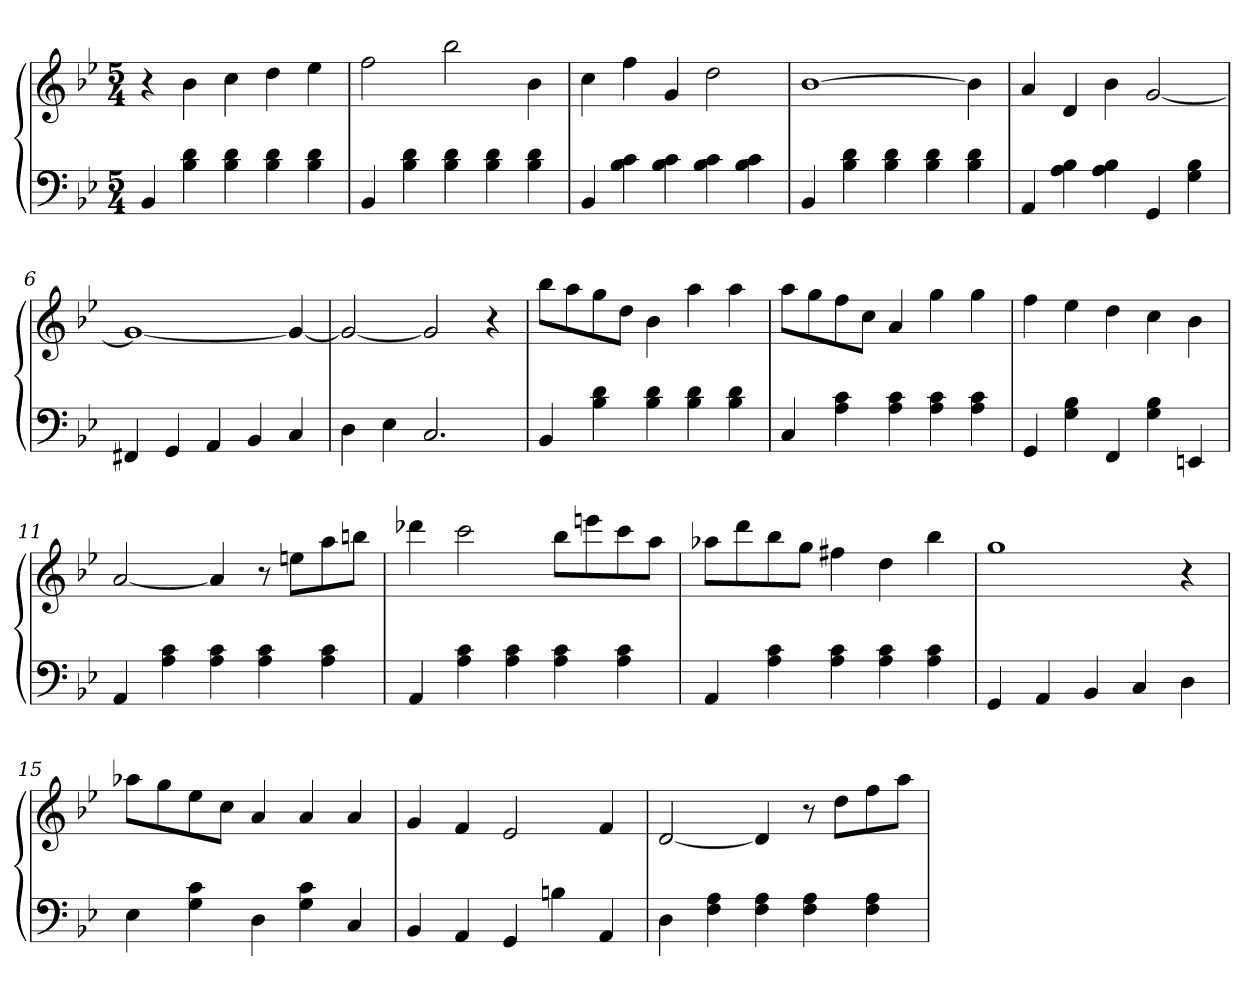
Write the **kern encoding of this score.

**kern	**kern
*part1	*part1
*staff2	*staff1
*clefF4	*clefG2
*k[b-e-]	*k[b-e-]
*B-:	*B-:
*M5/4	*M5/4
=1	=1
4BB-/	4r
4B-\ 4d\	4b-\
4B-\ 4d\	4cc\
4B-\ 4d\	4dd\
4B-\ 4d\	4ee-\
=2	=2
4BB-/	2ff\
4B-\ 4d\	.
4B-\ 4d\	2bb-\
4B-\ 4d\	.
4B-\ 4d\	4b-\
=3	=3
4BB-/	4cc\
4B-\ 4c\	4ff\
4B-\ 4c\	4g/
4B-\ 4c\	2dd\
4B-\ 4c\	.
=4	=4
4BB-/	[1b-
4B-\ 4d\	.
4B-\ 4d\	.
4B-\ 4d\	.
4B-\ 4d\	4b-\]
=5	=5
4AA/	4a/
4A\ 4B-\	4d/
4A\ 4B-\	4b-\
4GG/	[2g/
4G\ 4B-\	.
=6	=6
4FF#X/	1g_
4GG/	.
4AA/	.
4BB-/	.
4C/	4g/_
=7	=7
4D\	2g/_
4E-\	.
2.C/	2g/]
.	4r
=8	=8
4BB-/	8bb-\L
.	8aa\
4B-\ 4d\	8gg\
.	8dd\J
4B-\ 4d\	4b-\
4B-\ 4d\	4aa\
4B-\ 4d\	4aa\
=9	=9
4C/	8aa\L
.	8gg\
4A\ 4c\	8ff\
.	8cc\J
4A\ 4c\	4a/
4A\ 4c\	4gg\
4A\ 4c\	4gg\
=10	=10
4GG/	4ff\
4G\ 4B-\	4ee-\
4FF/	4dd\
4G\ 4B-\	4cc\
4EEn/	4b-\
=11	=11
4AA/	[2a/
4A\ 4c\	.
4A\ 4c\	4a/]
4A\ 4c\	8r
.	8een\L
4A\ 4c\	8aa\
.	8bbn\J
=12	=12
4AA/	4ddd-X\
4A\ 4c\	2ccc\
4A\ 4c\	.
4A\ 4c\	8bb-\L
.	8eeen\
4A\ 4c\	8ccc\
.	8aa\J
=13	=13
4AA/	8aa-X\L
.	8ddd\
4A\ 4c\	8bb-\
.	8gg\J
4A\ 4c\	4ff#X\
4A\ 4c\	4dd\
4A\ 4c\	4bb-\
=14	=14
4GG/	1gg
4AA/	.
4BB-/	.
4C/	.
4D\	4r
=15	=15
4E-\	8aa-X\L
.	8gg\
4G\ 4c\	8ee-\
.	8cc\J
4D\	4a/
4G\ 4c\	4a/
4C/	4a/
=16	=16
4BB-/	4g/
4AA/	4f/
4GG/	2e-/
4Bn\	.
4AA/	4f/
=17	=17
4D\	[2d/
4F\ 4A\	.
4F\ 4A\	4d/]
4F\ 4A\	8r
.	8dd\L
4F\ 4A\	8ff\
.	8aa\J
=	=
*-	*-
